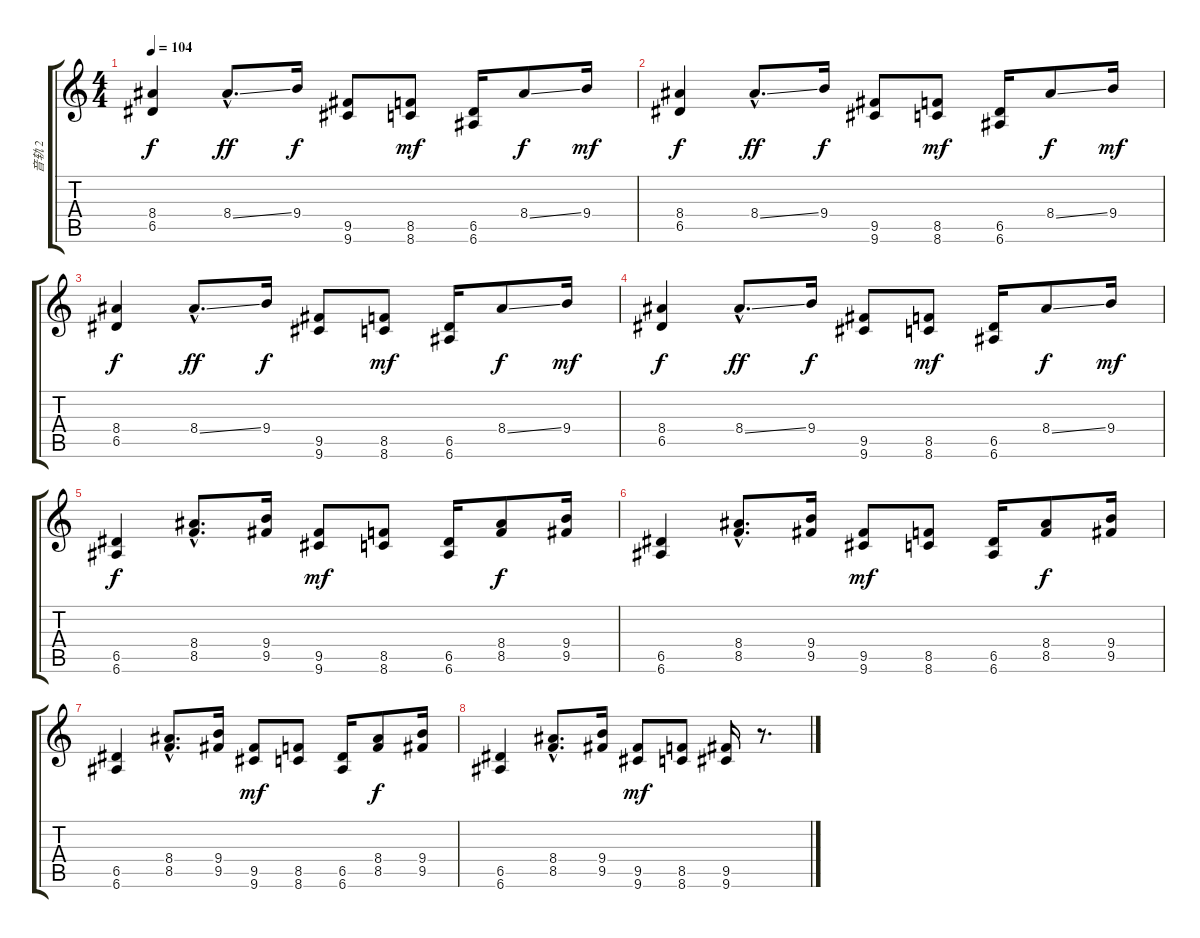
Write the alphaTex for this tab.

\track ("音轨 2" "音轨 2") {instrument distortionguitar}
\staff {score tabs}
\tuning (E4 B3 G3 D3 A2 E2) {hide}
\ts (4 4)
\tempo 104
\clef g2
\ks c
(8.4 6.5).4{dy f} 8.4{ss hac}.8{d dy ff} 9.4.16{dy f} (9.5 9.6).8 (8.5 8.6).8{dy mf} (6.5 6.6).16 8.4{ss}.8{dy f} 9.4.16{dy mf} |
(8.4 6.5).4{dy f} 8.4{ss hac}.8{d dy ff} 9.4.16{dy f} (9.5 9.6).8 (8.5 8.6).8{dy mf} (6.5 6.6).16 8.4{ss}.8{dy f} 9.4.16{dy mf} |
(8.4 6.5).4{dy f} 8.4{ss hac}.8{d dy ff} 9.4.16{dy f} (9.5 9.6).8 (8.5 8.6).8{dy mf} (6.5 6.6).16 8.4{ss}.8{dy f} 9.4.16{dy mf} |
(8.4 6.5).4{dy f} 8.4{ss hac}.8{d dy ff} 9.4.16{dy f} (9.5 9.6).8 (8.5 8.6).8{dy mf} (6.5 6.6).16 8.4{ss}.8{dy f} 9.4.16{dy mf} |
(6.5 6.6).4{dy f} (8.4{hac} 8.5{hac}).8{d} (9.4 9.5).16 (9.5 9.6).8{dy mf} (8.5 8.6).8 (6.5 6.6).16 (8.4 8.5).8{dy f} (9.4 9.5).16 |
(6.5 6.6).4 (8.4{hac} 8.5{hac}).8{d} (9.4 9.5).16 (9.5 9.6).8{dy mf} (8.5 8.6).8 (6.5 6.6).16 (8.4 8.5).8{dy f} (9.4 9.5).16 |
(6.5 6.6).4 (8.4{hac} 8.5{hac}).8{d} (9.4 9.5).16 (9.5 9.6).8{dy mf} (8.5 8.6).8 (6.5 6.6).16 (8.4 8.5).8{dy f} (9.4 9.5).16 |
(6.5 6.6).4 (8.4{hac} 8.5{hac}).8{d} (9.4 9.5).16 (9.5 9.6).8{dy mf} (8.5 8.6).8 (9.5 9.6).16 r.8{d}
